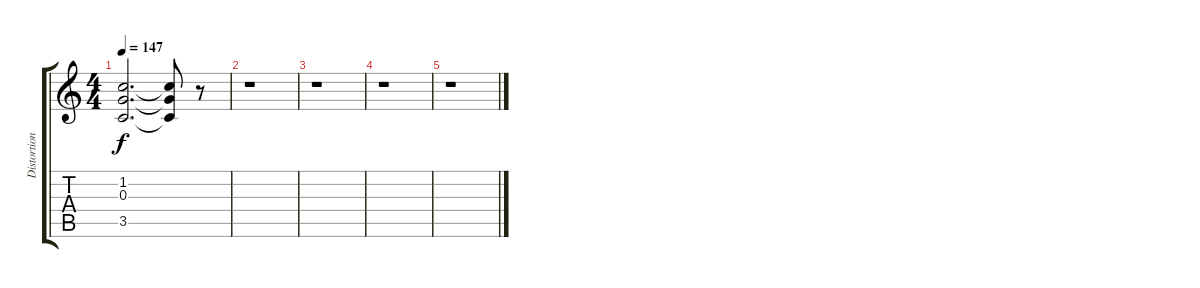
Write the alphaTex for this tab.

\track ("Distortion Guitar (Rhythm)" "Distortion") {instrument distortionguitar}
\staff {score tabs}
\tuning (E4 B3 G3 D3 A2 E2) {hide}
\ts (4 4)
\tempo 147
\clef g2
\ks c
(1.2 0.3 3.5).2{d dy f} (1.2{t} 0.3{t} 3.5{t}).8 r.8 |
r.1 |
r.1 |
r.1 |
r.1
